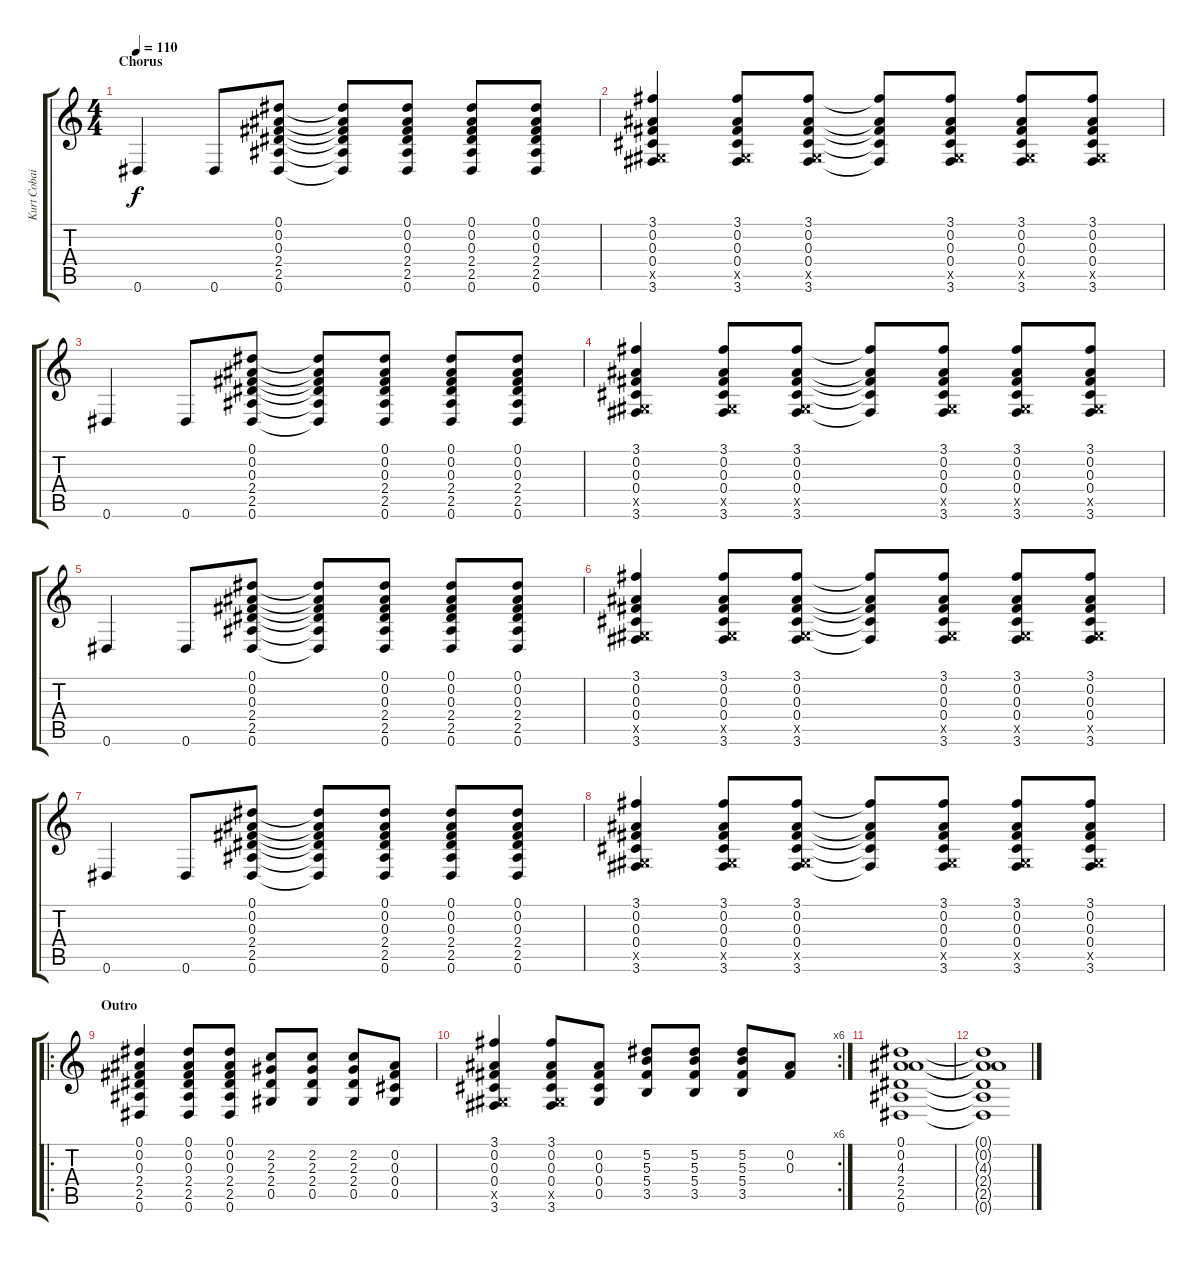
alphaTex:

\track ("Kurt Cobain" "Kurt Cobai") {instrument acousticguitarsteel}
\staff {score tabs}
\tuning (Eb4 Bb3 Gb3 Db3 Ab2 Eb2) {hide}
\ts (4 4)
\section ("" "Chorus")
\tempo 110
\clef g2
\ks c
0.6.4{dy f} 0.6.8 (0.1 0.2 0.3 2.4 2.5 0.6).8 (0.1{t} 0.2{t} 0.3{t} 2.4{t} 2.5{t} 0.6{t}).8 (0.1 0.2 0.3 2.4 2.5 0.6).8 (0.1 0.2 0.3 2.4 2.5 0.6).8 (0.1 0.2 0.3 2.4 2.5 0.6).8 |
(3.1 0.2 0.3 0.4 0.5{x} 3.6).4 (3.1 0.2 0.3 0.4 0.5{x} 3.6).8 (3.1 0.2 0.3 0.4 0.5{x} 3.6).8 (3.1{t} 0.2{t} 0.3{t} 0.4{t} 3.6{t}).8 (3.1 0.2 0.3 0.4 0.5{x} 3.6).8 (3.1 0.2 0.3 0.4 0.5{x} 3.6).8 (3.1 0.2 0.3 0.4 0.5{x} 3.6).8 |
0.6.4 0.6.8 (0.1 0.2 0.3 2.4 2.5 0.6).8 (0.1{t} 0.2{t} 0.3{t} 2.4{t} 2.5{t} 0.6{t}).8 (0.1 0.2 0.3 2.4 2.5 0.6).8 (0.1 0.2 0.3 2.4 2.5 0.6).8 (0.1 0.2 0.3 2.4 2.5 0.6).8 |
(3.1 0.2 0.3 0.4 0.5{x} 3.6).4 (3.1 0.2 0.3 0.4 0.5{x} 3.6).8 (3.1 0.2 0.3 0.4 0.5{x} 3.6).8 (3.1{t} 0.2{t} 0.3{t} 0.4{t} 3.6{t}).8 (3.1 0.2 0.3 0.4 0.5{x} 3.6).8 (3.1 0.2 0.3 0.4 0.5{x} 3.6).8 (3.1 0.2 0.3 0.4 0.5{x} 3.6).8 |
0.6.4 0.6.8 (0.1 0.2 0.3 2.4 2.5 0.6).8 (0.1{t} 0.2{t} 0.3{t} 2.4{t} 2.5{t} 0.6{t}).8 (0.1 0.2 0.3 2.4 2.5 0.6).8 (0.1 0.2 0.3 2.4 2.5 0.6).8 (0.1 0.2 0.3 2.4 2.5 0.6).8 |
(3.1 0.2 0.3 0.4 0.5{x} 3.6).4 (3.1 0.2 0.3 0.4 0.5{x} 3.6).8 (3.1 0.2 0.3 0.4 0.5{x} 3.6).8 (3.1{t} 0.2{t} 0.3{t} 0.4{t} 3.6{t}).8 (3.1 0.2 0.3 0.4 0.5{x} 3.6).8 (3.1 0.2 0.3 0.4 0.5{x} 3.6).8 (3.1 0.2 0.3 0.4 0.5{x} 3.6).8 |
0.6.4 0.6.8 (0.1 0.2 0.3 2.4 2.5 0.6).8 (0.1{t} 0.2{t} 0.3{t} 2.4{t} 2.5{t} 0.6{t}).8 (0.1 0.2 0.3 2.4 2.5 0.6).8 (0.1 0.2 0.3 2.4 2.5 0.6).8 (0.1 0.2 0.3 2.4 2.5 0.6).8 |
(3.1 0.2 0.3 0.4 0.5{x} 3.6).4 (3.1 0.2 0.3 0.4 0.5{x} 3.6).8 (3.1 0.2 0.3 0.4 0.5{x} 3.6).8 (3.1{t} 0.2{t} 0.3{t} 0.4{t} 3.6{t}).8 (3.1 0.2 0.3 0.4 0.5{x} 3.6).8 (3.1 0.2 0.3 0.4 0.5{x} 3.6).8 (3.1 0.2 0.3 0.4 0.5{x} 3.6).8 |
\ro
\section ("" "Outro")
(0.1 0.2 0.3 2.4 2.5 0.6).4 (0.1 0.2 0.3 2.4 2.5 0.6).8 (0.1 0.2 0.3 2.4 2.5 0.6).8 (2.2 2.3 2.4 0.5).8 (2.2 2.3 2.4 0.5).8 (2.2 2.3 2.4 0.5).8 (0.2 0.3 0.4 0.5).8 |
\rc 6
(3.1 0.2 0.3 0.4 0.5{x} 3.6).4 (3.1 0.2 0.3 0.4 0.5{x} 3.6).8 (0.2 0.3 0.4 0.5).8 (5.2 5.3 5.4 3.5).8 (5.2 5.3 5.4 3.5).8 (5.2 5.3 5.4 3.5).8 (0.2 0.3).8 |
(0.1 0.2 4.3 2.4 2.5 0.6).1 |
(0.1{t} 0.2{t} 4.3{t} 2.4{t} 2.5{t} 0.6{t}).1
